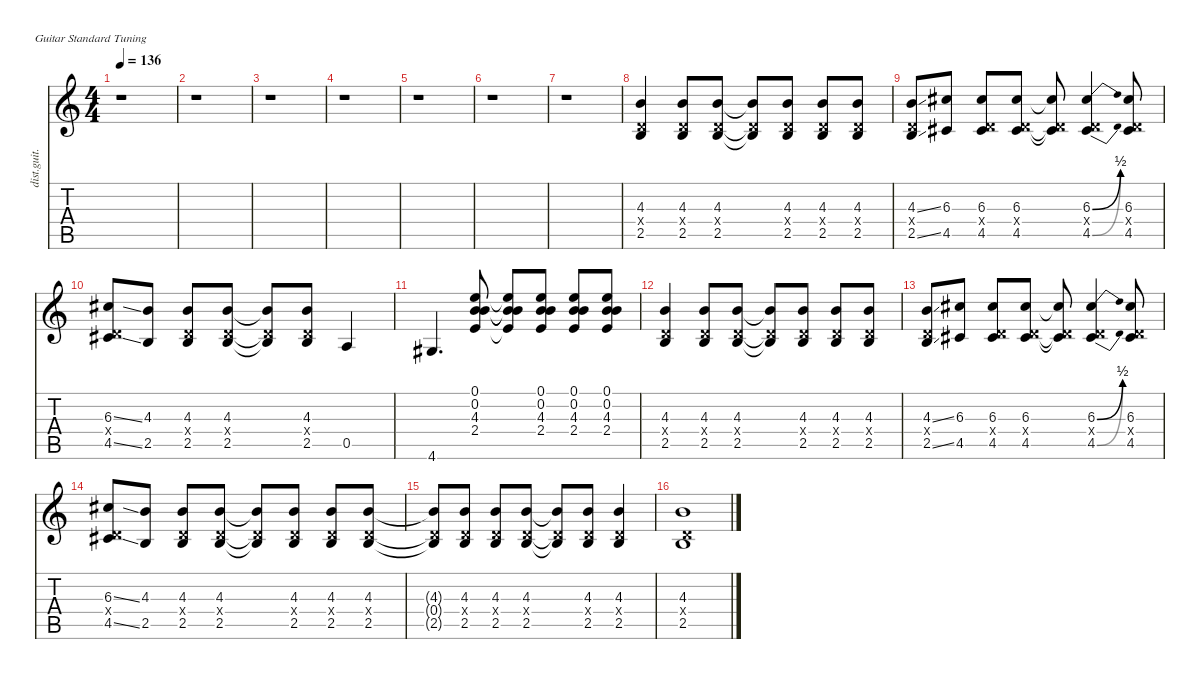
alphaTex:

\defaultSystemsLayout 4
\hideDynamics
\bracketExtendMode nobrackets
\otherSystemsTrackNameOrientation horizontal
\track ("Guitar 1" "dist.guit.") {instrument distortionguitar}
\staff {score tabs}
\tuning (E4 B3 G3 D3 A2 E2)
\ts (4 4)
\tempo 136
\clef g2
\ks c
r.1{dy f beam Down} |
r.1{beam Down} |
r.1{beam Down} |
r.1{beam Down} |
r.1{beam Down} |
r.1{beam Down} |
r.1{beam Down} |
(4.3 0.4{x} 2.5).4{beam Up} (4.3 0.4{x} 2.5).8{beam Up} (4.3 0.4{x} 2.5).8{beam Up} (4.3{t} 0.4{x t} 2.5{t}).8{beam Up} (4.3 0.4{x} 2.5).8{beam Up} (4.3 0.4{x} 2.5).8{beam Up} (4.3 0.4{x} 2.5).8{beam Up} |
(4.3{ss} 0.4{x} 2.5{ss}).8{beam Up} (6.3{acc #} 4.5{acc #}).8{beam Up} (6.3{acc #} 0.4{x} 4.5{acc #}).8{beam Up} (6.3{acc #} 0.4{x} 4.5{acc #}).8{beam Up} (6.3{t acc #} 0.4{x t} 4.5{t acc #}).8{beam Up} (6.3{be (bend 0 0 30 2) acc #} 0.4{x} 4.5{be (bend 0 0 30 2) acc #}).4{beam Up} (6.3{acc #} 0.4{x} 4.5{acc #}).8{beam Up} |
(6.3{ss acc #} 0.4{x} 4.5{ss acc #}).8{beam Up} (4.3 2.5).8{beam Up} (4.3 0.4{x} 2.5).8{beam Up} (4.3 0.4{x} 2.5).8{beam Up} (4.3{t} 0.4{x t} 2.5{t}).8{beam Up} (4.3 0.4{x} 2.5).8{beam Up} 0.5.4{beam Up} |
4.6{acc #}.4{d beam Up} (0.1 0.2 4.3 2.4).8{beam Up} (0.1{t} 0.2{t} 4.3{t} 2.4{t}).8{beam Up} (0.1 0.2 4.3 2.4).8{beam Up} (0.1 0.2 4.3 2.4).8{beam Up} (0.1 0.2 4.3 2.4).8{beam Up} |
(4.3 0.4{x} 2.5).4{beam Up} (4.3 0.4{x} 2.5).8{beam Up} (4.3 0.4{x} 2.5).8{beam Up} (4.3{t} 0.4{x t} 2.5{t}).8{beam Up} (4.3 0.4{x} 2.5).8{beam Up} (4.3 0.4{x} 2.5).8{beam Up} (4.3 0.4{x} 2.5).8{beam Up} |
(4.3{ss} 0.4{x} 2.5{ss}).8{beam Up} (6.3{acc #} 4.5{acc #}).8{beam Up} (6.3{acc #} 0.4{x} 4.5{acc #}).8{beam Up} (6.3{acc #} 0.4{x} 4.5{acc #}).8{beam Up} (6.3{t acc #} 0.4{x t} 4.5{t acc #}).8{beam Up} (6.3{be (bend 0 0 30 2) acc #} 0.4{x} 4.5{be (bend 0 0 30 2) acc #}).4{beam Up} (6.3{acc #} 0.4{x} 4.5{acc #}).8{beam Up} |
(6.3{ss acc #} 0.4{x} 4.5{ss acc #}).8{beam Up} (4.3 2.5).8{beam Up} (4.3 0.4{x} 2.5).8{beam Up} (4.3 0.4{x} 2.5).8{beam Up} (4.3{t} 0.4{x t} 2.5{t}).8{beam Up} (4.3 0.4{x} 2.5).8{beam Up} (4.3 0.4{x} 2.5).8{beam Up} (4.3 0.4{x} 2.5).8{beam Up} |
(4.3{t} 0.4{x t} 2.5{t}).8{beam Up} (4.3 0.4{x} 2.5).8{beam Up} (4.3 0.4{x} 2.5).8{beam Up} (4.3 0.4{x} 2.5).8{beam Up} (4.3{t} 0.4{x t} 2.5{t}).8{beam Up} (4.3 0.4{x} 2.5).8{beam Up} (4.3 0.4{x} 2.5).4{beam Up} |
(4.3 0.4{x} 2.5).1{beam Up}
